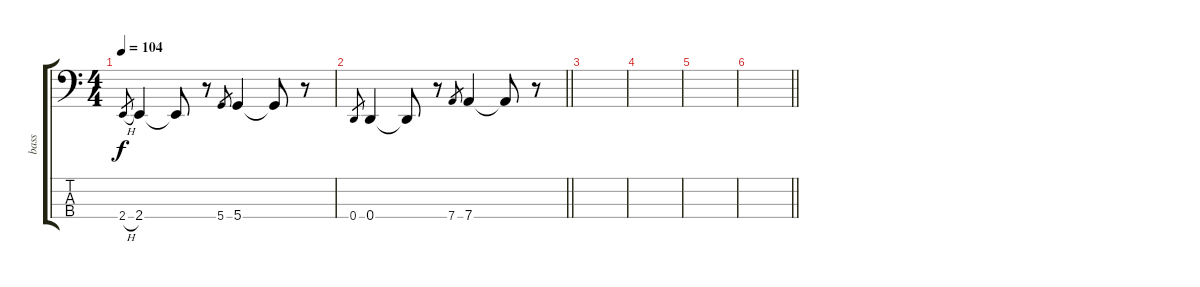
\track ("bass" "bass") {instrument acousticbass}
\staff {score tabs}
\tuning (G2 D2 A1 D1) {hide}
\ts (4 4)
\tempo 104
\clef f4
\ks c
2.4{h}.8{gr dy f} 2.4.4 2.4{t}.8 r.8 5.4.8{gr} 5.4.4 5.4{t}.8 r.8 |
\barLineRight lightlight
0.4.8{gr} 0.4.4 0.4{t}.8 r.8 7.4.8{gr} 7.4.4 7.4{t}.8 r.8 |
|
|
|
\barLineRight lightlight
